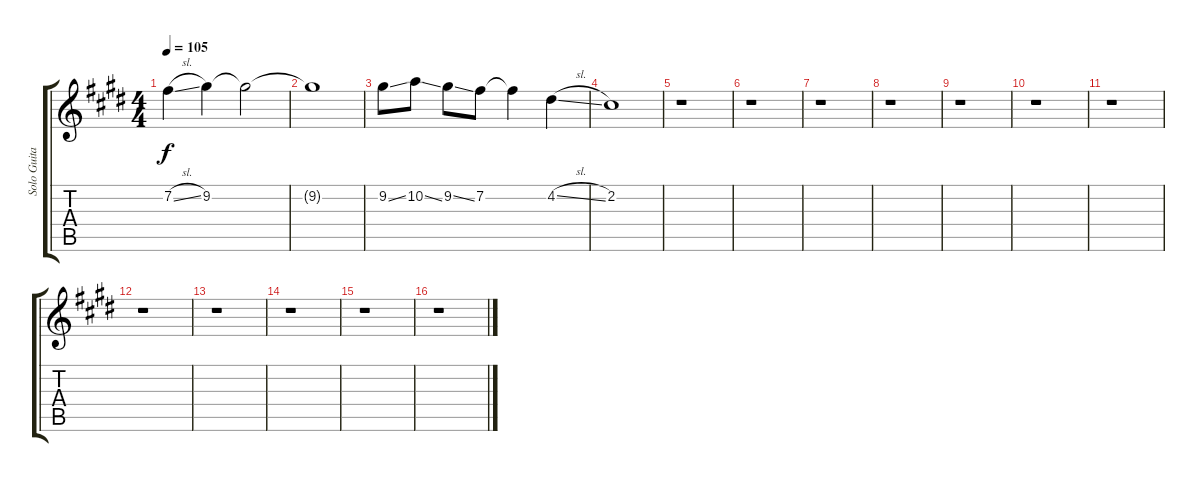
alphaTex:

\track ("Solo Guitar" "Solo Guita") {instrument distortionguitar}
\staff {score tabs}
\tuning (E4 B3 G3 D3 A2 E2) {hide}
\ts (4 4)
\tempo 105
\clef g2
\ks e
7.2{sl}.4{dy f} 9.2.4 9.2{t}.2 |
\ks c#minor
9.2{t}.1 |
9.2{ss}.8 10.2{ss}.8 9.2{ss}.8 7.2.8 7.2{t}.4 4.2{sl}.4 |
2.2.1 |
\ks e
r.1 |
\ks c#minor
r.1 |
r.1 |
r.1 |
\ks e
r.1 |
\ks c#minor
r.1 |
r.1 |
r.1 |
\ks e
r.1 |
\ks c#minor
r.1 |
r.1 |
r.1
